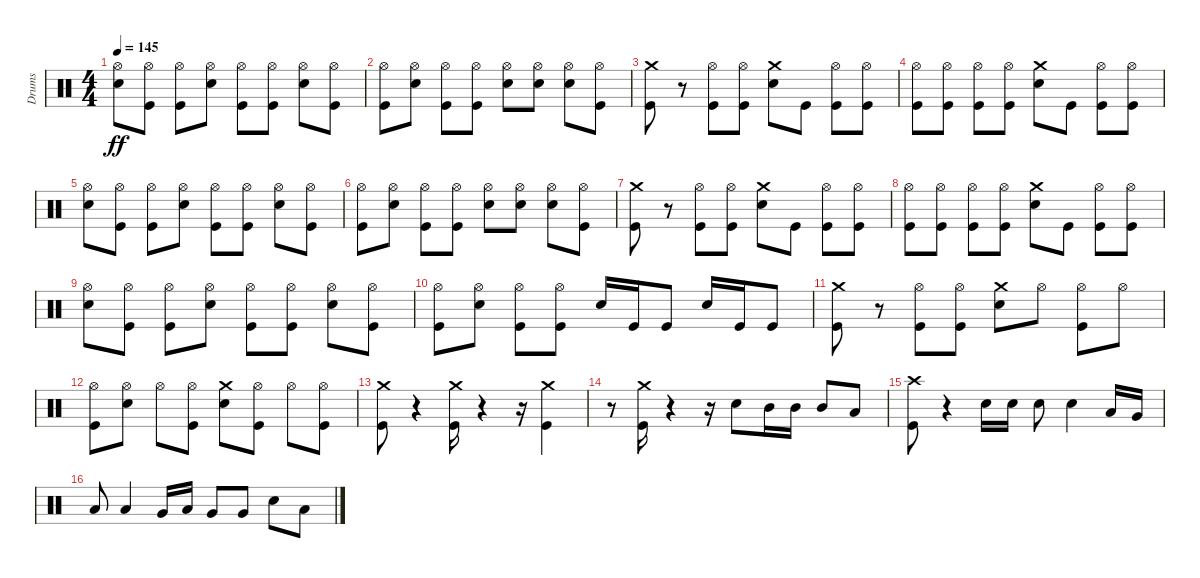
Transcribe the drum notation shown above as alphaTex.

\track ("Drums" "Drums") {instrument percussion}
\staff {score}
\articulation defaults
\ts (4 4)
\tempo 145
\clef neutral
\ks c
("Hi-Hat (open)" "Snare (hit) 2").8{dy ff} ("Hi-Hat (open)" "Kick (hit)").8 ("Hi-Hat (open)" "Kick (hit)").8 ("Snare (hit) 2" "Hi-Hat (open)").8 ("Hi-Hat (open)" "Kick (hit)").8 ("Hi-Hat (open)" "Kick (hit)").8 ("Snare (hit) 2" "Hi-Hat (open)").8 ("Hi-Hat (open)" "Kick (hit)").8 |
("Hi-Hat (open)" "Kick (hit)").8 ("Snare (hit) 2" "Hi-Hat (open)").8 ("Hi-Hat (open)" "Kick (hit)").8 ("Hi-Hat (open)" "Kick (hit)").8 ("Hi-Hat (open)" "Snare (hit) 2").8 ("Hi-Hat (open)" "Snare (hit) 2").8 ("Hi-Hat (open)" "Snare (hit) 2").8 ("Hi-Hat (open)" "Kick (hit)").8 |
("Kick (hit)" "Crash medium (hit)").8 r.8 ("Hi-Hat (open)" "Kick (hit)").8 ("Hi-Hat (open)" "Kick (hit)").8 ("Snare (hit) 2" "Crash medium (hit)").8 "Kick (hit)".8 ("Hi-Hat (open)" "Kick (hit)").8 ("Hi-Hat (open)" "Kick (hit)").8 |
("Hi-Hat (open)" "Kick (hit)").8 ("Hi-Hat (open)" "Kick (hit)").8 ("Kick (hit)" "Hi-Hat (open)").8 ("Hi-Hat (open)" "Kick (hit)").8 ("Snare (hit) 2" "Crash medium (hit)").8 "Kick (hit)".8 ("Hi-Hat (open)" "Kick (hit)").8 ("Hi-Hat (open)" "Kick (hit)").8 |
("Hi-Hat (open)" "Snare (hit) 2").8 ("Hi-Hat (open)" "Kick (hit)").8 ("Hi-Hat (open)" "Kick (hit)").8 ("Snare (hit) 2" "Hi-Hat (open)").8 ("Hi-Hat (open)" "Kick (hit)").8 ("Hi-Hat (open)" "Kick (hit)").8 ("Snare (hit) 2" "Hi-Hat (open)").8 ("Hi-Hat (open)" "Kick (hit)").8 |
("Hi-Hat (open)" "Kick (hit)").8 ("Snare (hit) 2" "Hi-Hat (open)").8 ("Hi-Hat (open)" "Kick (hit)").8 ("Hi-Hat (open)" "Kick (hit)").8 ("Hi-Hat (open)" "Snare (hit) 2").8 ("Hi-Hat (open)" "Snare (hit) 2").8 ("Hi-Hat (open)" "Snare (hit) 2").8 ("Hi-Hat (open)" "Kick (hit)").8 |
("Kick (hit)" "Crash medium (hit)").8 r.8 ("Hi-Hat (open)" "Kick (hit)").8 ("Hi-Hat (open)" "Kick (hit)").8 ("Snare (hit) 2" "Crash medium (hit)").8 "Kick (hit)".8 ("Hi-Hat (open)" "Kick (hit)").8 ("Hi-Hat (open)" "Kick (hit)").8 |
("Hi-Hat (open)" "Kick (hit)").8 ("Hi-Hat (open)" "Kick (hit)").8 ("Kick (hit)" "Hi-Hat (open)").8 ("Hi-Hat (open)" "Kick (hit)").8 ("Snare (hit) 2" "Crash medium (hit)").8 "Kick (hit)".8 ("Hi-Hat (open)" "Kick (hit)").8 ("Hi-Hat (open)" "Kick (hit)").8 |
("Hi-Hat (open)" "Snare (hit) 2").8 ("Hi-Hat (open)" "Kick (hit)").8 ("Hi-Hat (open)" "Kick (hit)").8 ("Snare (hit) 2" "Hi-Hat (open)").8 ("Hi-Hat (open)" "Kick (hit)").8 ("Hi-Hat (open)" "Kick (hit)").8 ("Snare (hit) 2" "Hi-Hat (open)").8 ("Hi-Hat (open)" "Kick (hit)").8 |
("Hi-Hat (open)" "Kick (hit)").8 ("Snare (hit) 2" "Hi-Hat (open)").8 ("Hi-Hat (open)" "Kick (hit)").8 ("Hi-Hat (open)" "Kick (hit)").8 "Snare (hit) 2".16 "Kick (hit)".16 "Kick (hit)".8 "Snare (hit) 2".16 "Kick (hit)".16 "Kick (hit)".8 |
("Crash medium (hit)" "Kick (hit)").8 r.8 ("Hi-Hat (open)" "Kick (hit)").8 ("Hi-Hat (open)" "Kick (hit)").8 ("Snare (hit) 2" "Crash medium (hit)").8 "Hi-Hat (open)".8 ("Hi-Hat (open)" "Kick (hit)").8 "Hi-Hat (open)".8 |
("Kick (hit)" "Hi-Hat (open)").8 ("Hi-Hat (open)" "Snare (hit) 2").8 "Hi-Hat (open)".8 ("Hi-Hat (open)" "Kick (hit)").8 ("Snare (hit) 2" "Crash medium (hit)").8 ("Kick (hit)" "Hi-Hat (open)").8 "Hi-Hat (open)".8 ("Hi-Hat (open)" "Kick (hit)").8 |
("Crash medium (hit)" "Kick (hit)").8 r.4 ("Kick (hit)" "Crash medium (hit)").16 r.4 r.16 ("Kick (hit)" "Crash medium (hit)").4 |
r.8 ("Kick (hit)" "Crash medium (hit)").16 r.4 r.16 "Snare (hit) 2".8 "Mid Tom (hit)".16 "Mid Tom (hit)".16 "Mid Tom (hit)".8 "Low Floor Tom (hit)".8 |
("Kick (hit)" "Crash high (hit)").8 r.4 "Snare (hit) 2".16 "Snare (hit) 2".16 "Snare (hit) 2".8 "Snare (hit) 2".4 "Low Tom (hit)".16 "Very Low Tom (hit)".16 |
"Low Tom (hit)".8 "Low Tom (hit)".4 "Very Low Tom (hit)".16 "Low Floor Tom (hit)".16 "Very Low Tom (hit)".8 "Very Low Tom (hit)".8 "Snare (hit) 2".8 "Low Floor Tom (hit)".8
